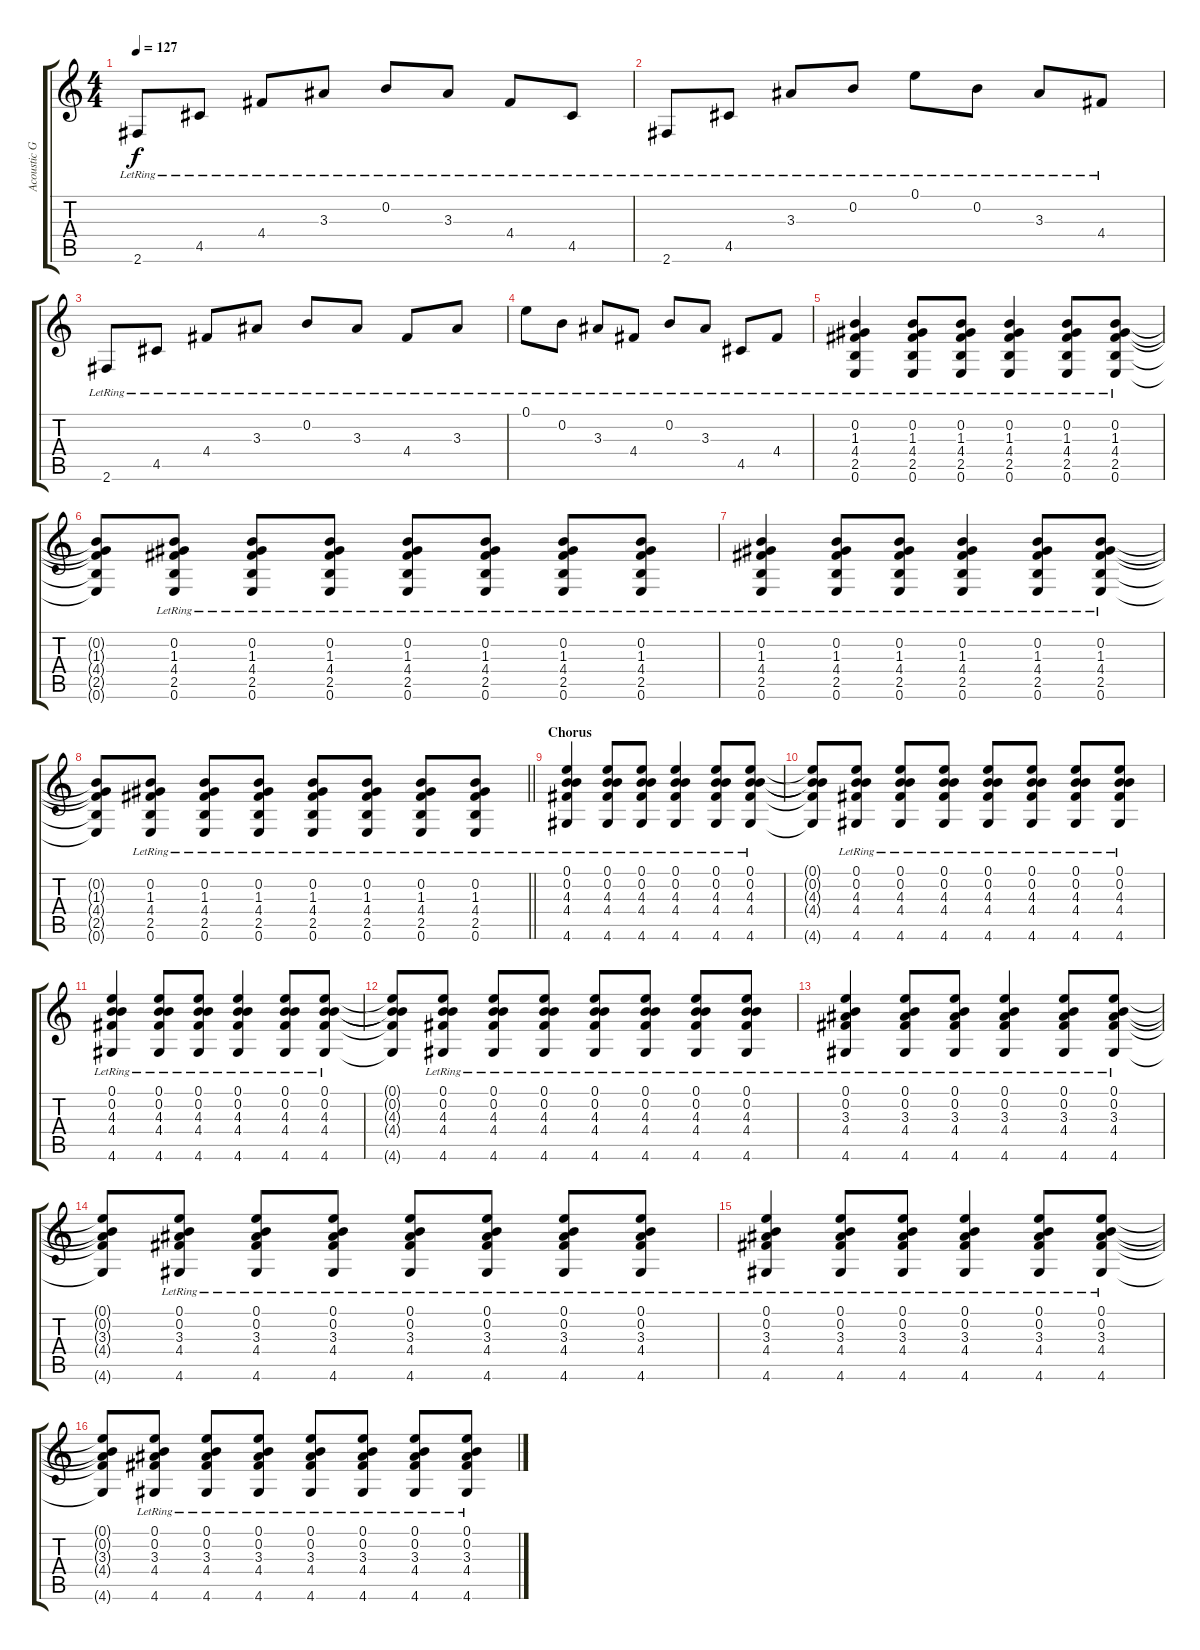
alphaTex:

\track ("Acoustic Guitar 1" "Acoustic G") {instrument acousticguitarnylon}
\staff {score tabs}
\tuning (E4 B3 G3 D3 A2 E2) {hide}
\ts (4 4)
\tempo 127
\clef g2
\ks c
2.6{lr}.8{dy f} 4.5{lr}.8 4.4{lr}.8 3.3{lr}.8 0.2{lr}.8 3.3{lr}.8 4.4{lr}.8 4.5{lr}.8 |
2.6{lr}.8 4.5{lr}.8 3.3{lr}.8 0.2{lr}.8 0.1{lr}.8 0.2{lr}.8 3.3{lr}.8 4.4{lr}.8 |
2.6{lr}.8 4.5{lr}.8 4.4{lr}.8 3.3{lr}.8 0.2{lr}.8 3.3{lr}.8 4.4{lr}.8 3.3{lr}.8 |
0.1{lr}.8 0.2{lr}.8 3.3{lr}.8 4.4{lr}.8 0.2{lr}.8 3.3{lr}.8 4.5{lr}.8 4.4{lr}.8 |
(0.2{lr} 1.3{lr} 4.4{lr} 2.5{lr} 0.6{lr}).4 (0.2{lr} 1.3{lr} 4.4{lr} 2.5{lr} 0.6{lr}).8 (0.2{lr} 1.3{lr} 4.4{lr} 2.5{lr} 0.6{lr}).8 (0.2{lr} 1.3{lr} 4.4{lr} 2.5{lr} 0.6{lr}).4 (0.2{lr} 1.3{lr} 4.4{lr} 2.5{lr} 0.6{lr}).8 (0.2{lr} 1.3{lr} 4.4{lr} 2.5{lr} 0.6{lr}).8 |
(0.2{t} 1.3{t} 4.4{t} 2.5{t} 0.6{t}).8 (0.2{lr} 1.3{lr} 4.4{lr} 2.5{lr} 0.6{lr}).8 (0.2{lr} 1.3{lr} 4.4{lr} 2.5{lr} 0.6{lr}).8 (0.2{lr} 1.3{lr} 4.4{lr} 2.5{lr} 0.6{lr}).8 (0.2{lr} 1.3{lr} 4.4{lr} 2.5{lr} 0.6{lr}).8 (0.2{lr} 1.3{lr} 4.4{lr} 2.5{lr} 0.6{lr}).8 (0.2{lr} 1.3{lr} 4.4{lr} 2.5{lr} 0.6{lr}).8 (0.2{lr} 1.3{lr} 4.4{lr} 2.5{lr} 0.6{lr}).8 |
(0.2{lr} 1.3{lr} 4.4{lr} 2.5{lr} 0.6{lr}).4 (0.2{lr} 1.3{lr} 4.4{lr} 2.5{lr} 0.6{lr}).8 (0.2{lr} 1.3{lr} 4.4{lr} 2.5{lr} 0.6{lr}).8 (0.2{lr} 1.3{lr} 4.4{lr} 2.5{lr} 0.6{lr}).4 (0.2{lr} 1.3{lr} 4.4{lr} 2.5{lr} 0.6{lr}).8 (0.2{lr} 1.3{lr} 4.4{lr} 2.5{lr} 0.6{lr}).8 |
\barLineRight lightlight
(0.2{t} 1.3{t} 4.4{t} 2.5{t} 0.6{t}).8 (0.2{lr} 1.3{lr} 4.4{lr} 2.5{lr} 0.6{lr}).8 (0.2{lr} 1.3{lr} 4.4{lr} 2.5{lr} 0.6{lr}).8 (0.2{lr} 1.3{lr} 4.4{lr} 2.5{lr} 0.6{lr}).8 (0.2{lr} 1.3{lr} 4.4{lr} 2.5{lr} 0.6{lr}).8 (0.2{lr} 1.3{lr} 4.4{lr} 2.5{lr} 0.6{lr}).8 (0.2{lr} 1.3{lr} 4.4{lr} 2.5{lr} 0.6{lr}).8 (0.2{lr} 1.3{lr} 4.4{lr} 2.5{lr} 0.6{lr}).8 |
\section ("" "Chorus")
(0.1{lr} 0.2{lr} 4.3{lr} 4.4{lr} 4.6{lr}).4 (0.1{lr} 0.2{lr} 4.3{lr} 4.4{lr} 4.6{lr}).8 (0.1{lr} 0.2{lr} 4.3{lr} 4.4{lr} 4.6{lr}).8 (0.1{lr} 0.2{lr} 4.3{lr} 4.4{lr} 4.6{lr}).4 (0.1{lr} 0.2{lr} 4.3{lr} 4.4{lr} 4.6{lr}).8 (0.1{lr} 0.2{lr} 4.3{lr} 4.4{lr} 4.6{lr}).8 |
(0.1{t} 0.2{t} 4.3{t} 4.4{t} 4.6{t}).8 (0.1{lr} 0.2{lr} 4.3{lr} 4.4{lr} 4.6{lr}).8 (0.1{lr} 0.2{lr} 4.3{lr} 4.4{lr} 4.6{lr}).8 (0.1{lr} 0.2{lr} 4.3{lr} 4.4{lr} 4.6{lr}).8 (0.1{lr} 0.2{lr} 4.3{lr} 4.4{lr} 4.6{lr}).8 (0.1{lr} 0.2{lr} 4.3{lr} 4.4{lr} 4.6{lr}).8 (0.1{lr} 0.2{lr} 4.3{lr} 4.4{lr} 4.6{lr}).8 (0.1{lr} 0.2{lr} 4.3{lr} 4.4{lr} 4.6{lr}).8 |
(0.1{lr} 0.2{lr} 4.3{lr} 4.4{lr} 4.6{lr}).4 (0.1{lr} 0.2{lr} 4.3{lr} 4.4{lr} 4.6{lr}).8 (0.1{lr} 0.2{lr} 4.3{lr} 4.4{lr} 4.6{lr}).8 (0.1{lr} 0.2{lr} 4.3{lr} 4.4{lr} 4.6{lr}).4 (0.1{lr} 0.2{lr} 4.3{lr} 4.4{lr} 4.6{lr}).8 (0.1{lr} 0.2{lr} 4.3{lr} 4.4{lr} 4.6{lr}).8 |
(0.1{t} 0.2{t} 4.3{t} 4.4{t} 4.6{t}).8 (0.1{lr} 0.2{lr} 4.3{lr} 4.4{lr} 4.6{lr}).8 (0.1{lr} 0.2{lr} 4.3{lr} 4.4{lr} 4.6{lr}).8 (0.1{lr} 0.2{lr} 4.3{lr} 4.4{lr} 4.6{lr}).8 (0.1{lr} 0.2{lr} 4.3{lr} 4.4{lr} 4.6{lr}).8 (0.1{lr} 0.2{lr} 4.3{lr} 4.4{lr} 4.6{lr}).8 (0.1{lr} 0.2{lr} 4.3{lr} 4.4{lr} 4.6{lr}).8 (0.1{lr} 0.2{lr} 4.3{lr} 4.4{lr} 4.6{lr}).8 |
(0.1{lr} 0.2{lr} 3.3{lr} 4.4{lr} 4.6{lr}).4 (0.1{lr} 0.2{lr} 3.3{lr} 4.4{lr} 4.6{lr}).8 (0.1{lr} 0.2{lr} 3.3{lr} 4.4{lr} 4.6{lr}).8 (0.1{lr} 0.2{lr} 3.3{lr} 4.4{lr} 4.6{lr}).4 (0.1{lr} 0.2{lr} 3.3{lr} 4.4{lr} 4.6{lr}).8 (0.1{lr} 0.2{lr} 3.3{lr} 4.4{lr} 4.6{lr}).8 |
(0.1{t} 0.2{t} 3.3{t} 4.4{t} 4.6{t}).8 (0.1{lr} 0.2{lr} 3.3{lr} 4.4{lr} 4.6{lr}).8 (0.1{lr} 0.2{lr} 3.3{lr} 4.4{lr} 4.6{lr}).8 (0.1{lr} 0.2{lr} 3.3{lr} 4.4{lr} 4.6{lr}).8 (0.1{lr} 0.2{lr} 3.3{lr} 4.4{lr} 4.6{lr}).8 (0.1{lr} 0.2{lr} 3.3{lr} 4.4{lr} 4.6{lr}).8 (0.1{lr} 0.2{lr} 3.3{lr} 4.4{lr} 4.6{lr}).8 (0.1{lr} 0.2{lr} 3.3{lr} 4.4{lr} 4.6{lr}).8 |
(0.1{lr} 0.2{lr} 3.3{lr} 4.4{lr} 4.6{lr}).4 (0.1{lr} 0.2{lr} 3.3{lr} 4.4{lr} 4.6{lr}).8 (0.1{lr} 0.2{lr} 3.3{lr} 4.4{lr} 4.6{lr}).8 (0.1{lr} 0.2{lr} 3.3{lr} 4.4{lr} 4.6{lr}).4 (0.1{lr} 0.2{lr} 3.3{lr} 4.4{lr} 4.6{lr}).8 (0.1{lr} 0.2{lr} 3.3{lr} 4.4{lr} 4.6{lr}).8 |
(0.1{t} 0.2{t} 3.3{t} 4.4{t} 4.6{t}).8 (0.1{lr} 0.2{lr} 3.3{lr} 4.4{lr} 4.6{lr}).8 (0.1{lr} 0.2{lr} 3.3{lr} 4.4{lr} 4.6{lr}).8 (0.1{lr} 0.2{lr} 3.3{lr} 4.4{lr} 4.6{lr}).8 (0.1{lr} 0.2{lr} 3.3{lr} 4.4{lr} 4.6{lr}).8 (0.1{lr} 0.2{lr} 3.3{lr} 4.4{lr} 4.6{lr}).8 (0.1{lr} 0.2{lr} 3.3{lr} 4.4{lr} 4.6{lr}).8 (0.1{lr} 0.2{lr} 3.3{lr} 4.4{lr} 4.6{lr}).8
